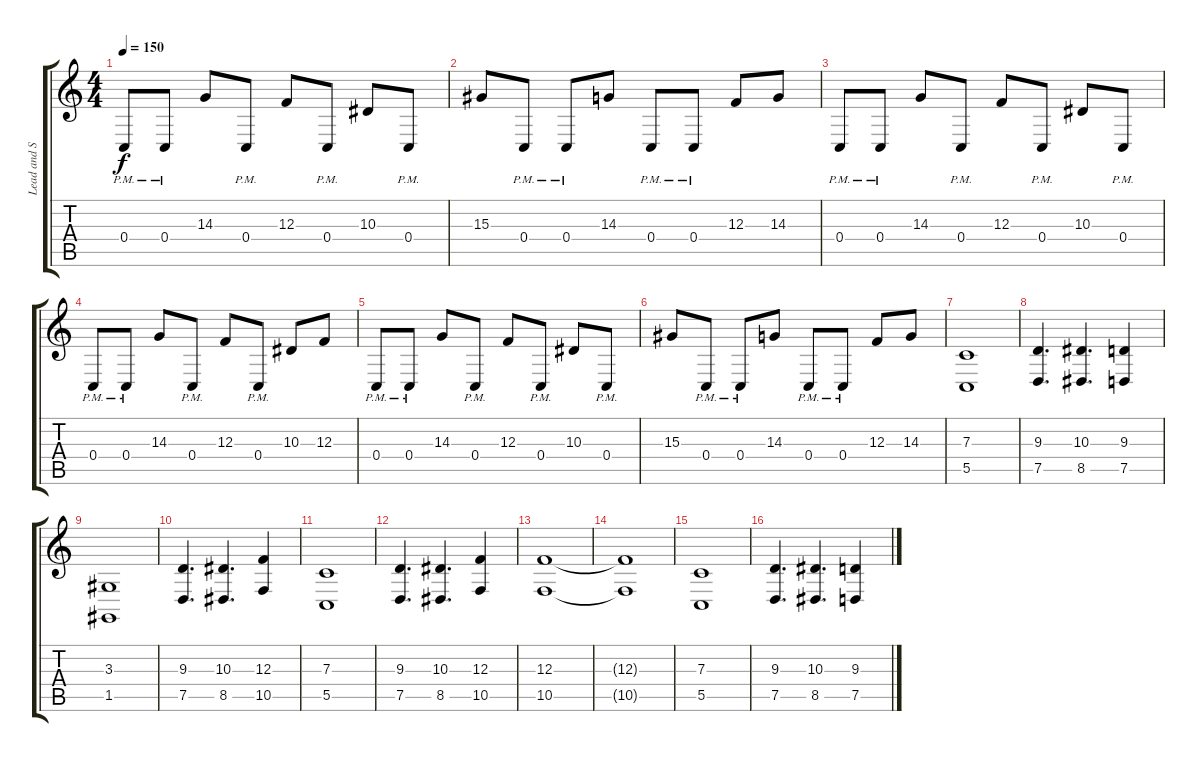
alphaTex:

\track ("Lead and Synth" "Lead and S") {instrument tremolostrings}
\staff {score tabs}
\tuning (D4 A3 F3 C3 G2 C2) {hide}
\ts (4 4)
\tempo 150
\clef g2
\ks c
0.4{pm}.8{dy f} 0.4{pm}.8 14.3.8 0.4{pm}.8 12.3.8 0.4{pm}.8 10.3.8 0.4{pm}.8 |
15.3.8 0.4{pm}.8 0.4{pm}.8 14.3.8 0.4{pm}.8 0.4{pm}.8 12.3.8 14.3.8 |
0.4{pm}.8{instrument distortionguitar} 0.4{pm}.8 14.3.8 0.4{pm}.8 12.3.8 0.4{pm}.8 10.3.8 0.4{pm}.8 |
0.4{pm}.8 0.4{pm}.8 14.3.8 0.4{pm}.8 12.3.8 0.4{pm}.8 10.3.8 12.3.8 |
0.4{pm}.8 0.4{pm}.8 14.3.8 0.4{pm}.8 12.3.8 0.4{pm}.8 10.3.8 0.4{pm}.8 |
15.3.8 0.4{pm}.8 0.4{pm}.8 14.3.8 0.4{pm}.8 0.4{pm}.8 12.3.8 14.3.8 |
(7.3 5.5).1{instrument tremolostrings} |
(9.3 7.5).4{d} (10.3 8.5).4{d} (9.3 7.5).4 |
(3.3 1.5).1 |
(9.3 7.5).4{d} (10.3 8.5).4{d} (12.3 10.5).4 |
(7.3 5.5).1 |
(9.3 7.5).4{d} (10.3 8.5).4{d} (12.3 10.5).4 |
(12.3 10.5).1 |
(12.3{t} 10.5{t}).1 |
(7.3 5.5).1{instrument tremolostrings} |
(9.3 7.5).4{d} (10.3 8.5).4{d} (9.3 7.5).4
